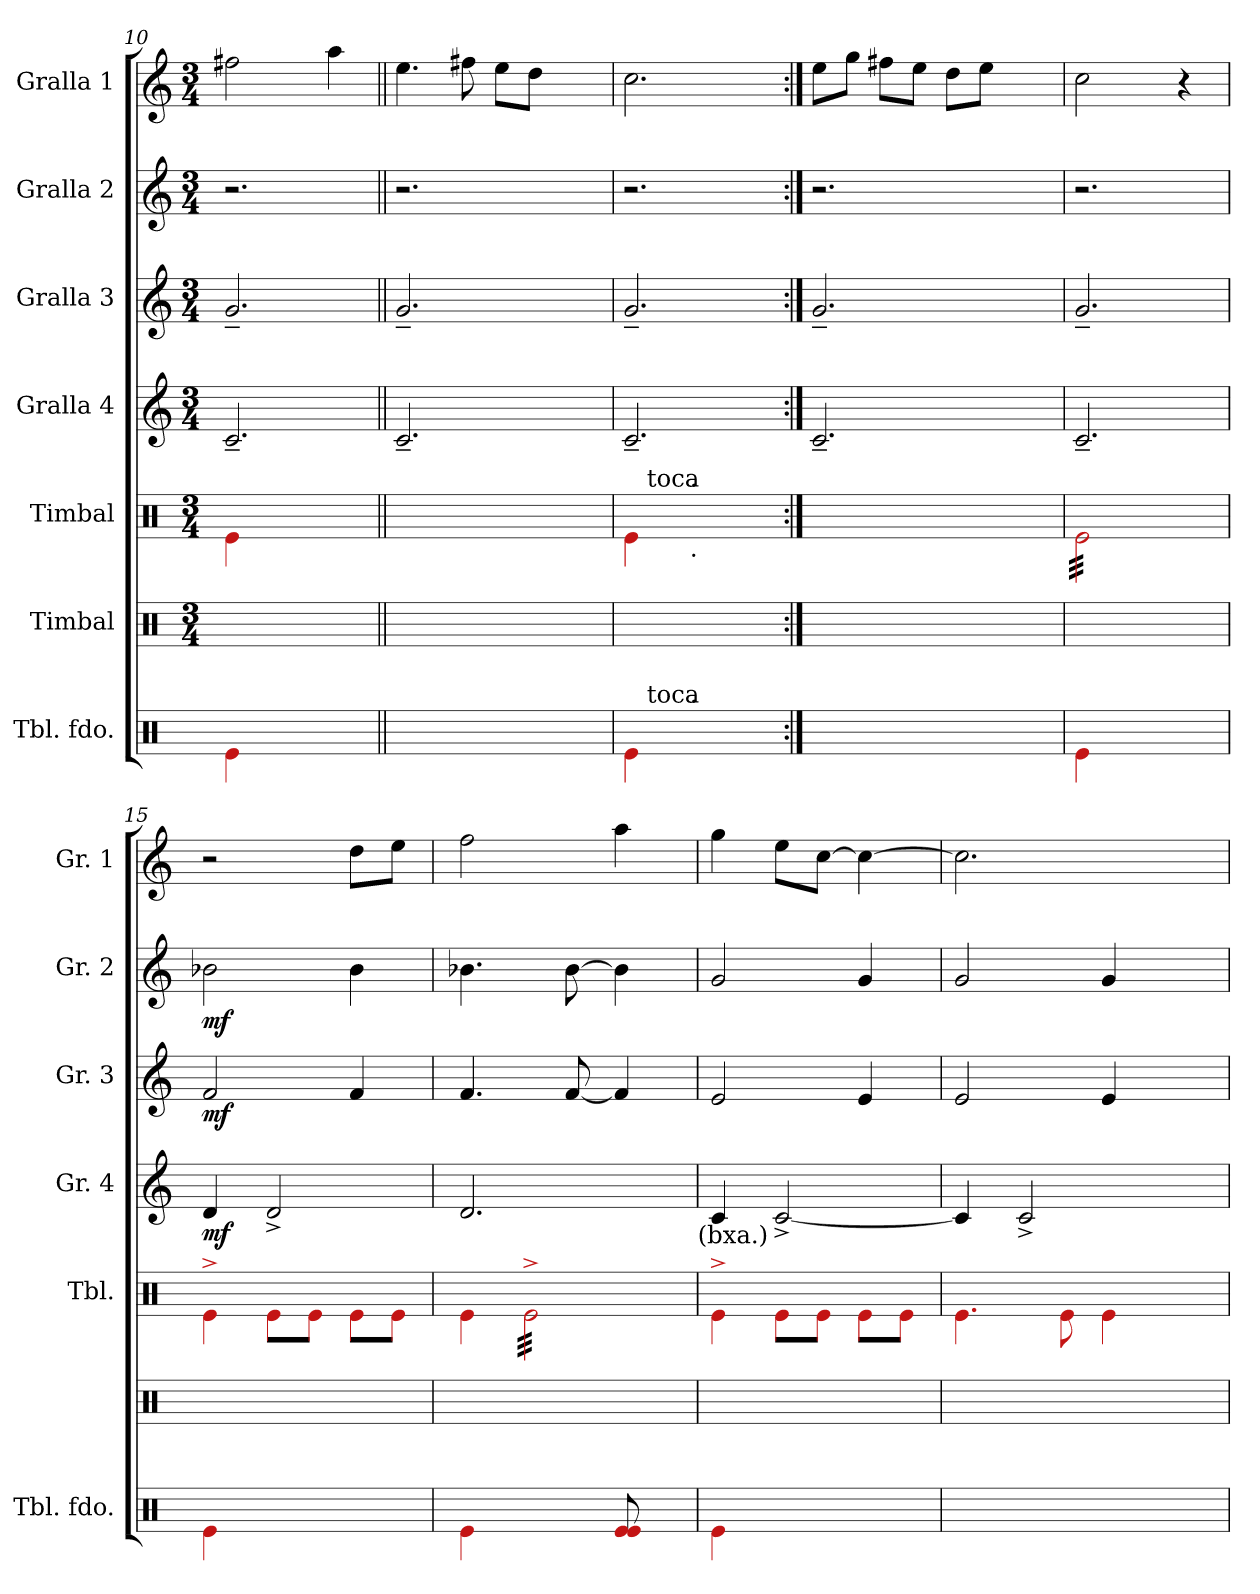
**kern	**kern	**kern	**kern	**dynam	**kern	**dynam	**kern	**dynam	**kern
*part7	*part6	*part5	*part4	*part4	*part3	*part3	*part2	*part2	*part1
*staff7	*staff6	*staff5	*staff4	*staff4	*staff3	*staff3	*staff2	*staff2	*staff1
*I"Tbl. fdo.	*I"Timbal	*I"Timbal	*I"Gralla 4	*	*I"Gralla 3	*	*I"Gralla 2	*	*I"Gralla 1
*I'Tbl. fdo.	*	*I'Tbl.	*I'Gr. 4	*	*I'Gr. 3	*	*I'Gr. 2	*	*I'Gr. 1
*clefX	*clefX	*clefX	*clefG2	*	*clefG2	*	*clefG2	*	*clefG2
*k[]	*k[]	*k[]	*k[]	*	*k[]	*	*k[]	*	*k[]
*	*M3/4	*M3/4	*M3/4	*	*M3/4	*	*M3/4	*	*M3/4
=10	=10	=10	=10	=10	=10	=10	=10	=10	=10
4e\	2.ryy	4e\	2.c~/	.	2.g~/	.	2.r	.	2ff#X\
2ryy	.	2ryy	.	.	.	.	.	.	.
.	.	.	.	.	.	.	.	.	4aa\
=11||	=11||	=11||	=11||	=11||	=11||	=11||	=11||	=11||	=11||
1ryy	2.ryy	2.ryy	2.c~/	.	2.g~/	.	2.r	.	4.ee\
.	.	.	.	.	.	.	.	.	8ff#X\
.	.	.	.	.	.	.	.	.	8ee\L
.	.	.	.	.	.	.	.	.	8dd\J
.	4ryy	4ryy	4ryy	.	4ryy	.	4ryy	.	4ryy
=12	=12	=12	=12	=12	=12	=12	=12	=12	=12
*^	*	*^	*	*	*	*	*	*	*
4e\	16ryy	2.ryy	4e\	16ryy	2.c~/	.	2.g~/	.	2.r	.	2.cc\
!	!	!	!	!LO:TX:a:t=toca	!	!	!	!	!	!	!
!	!LO:TX:a:t=toca	!	!	!	!	!	!	!	!	!	!
.	2ryy	.	.	2ryy	.	.	.	.	.	.	.
!	!	!	!LO:TX:b:t=.	!	!	!	!	!	!	!	!
!	!	!	!LO:TX:a:t=.	!	!	!	!	!	!	!	!
!LO:TX:a:t=.	!	!	!	!	!	!	!	!	!	!	!
2ryy	.	.	2ryy	.	.	.	.	.	.	.	.
.	8.ryy	.	.	8.ryy	.	.	.	.	.	.	.
*v	*v	*	*v	*v	*	*	*	*	*	*	*
=13:|!	=13:|!	=13:|!	=13:|!	=13:|!	=13:|!	=13:|!	=13:|!	=13:|!	=13:|!
1ryy	2.ryy	2.ryy	2.c~/	.	2.g~/	.	2.r	.	8ee\L
.	.	.	.	.	.	.	.	.	8gg\J
.	.	.	.	.	.	.	.	.	8ff#X\L
.	.	.	.	.	.	.	.	.	8ee\J
.	.	.	.	.	.	.	.	.	8dd\L
.	.	.	.	.	.	.	.	.	8ee\J
.	4ryy	4ryy	4ryy	.	4ryy	.	4ryy	.	4ryy
=14	=14	=14	=14	=14	=14	=14	=14	=14	=14
*	*	*tremolo	*	*	*	*	*	*	*
4e\	2.ryy	32e\LLL	2.c~/	.	2.g~/	.	2.r	.	2cc\
.	.	32e\	.	.	.	.	.	.	.
.	.	32e\	.	.	.	.	.	.	.
.	.	32e\	.	.	.	.	.	.	.
.	.	32e\	.	.	.	.	.	.	.
.	.	32e\	.	.	.	.	.	.	.
.	.	32e\	.	.	.	.	.	.	.
.	.	32e\	.	.	.	.	.	.	.
2ryy	.	32e\	.	.	.	.	.	.	.
.	.	32e\	.	.	.	.	.	.	.
.	.	32e\	.	.	.	.	.	.	.
.	.	32e\	.	.	.	.	.	.	.
.	.	32e\	.	.	.	.	.	.	.
.	.	32e\	.	.	.	.	.	.	.
.	.	32e\	.	.	.	.	.	.	.
.	.	32e\JJJ	.	.	.	.	.	.	.
*	*	*Xtremolo	*	*	*	*	*	*	*
.	.	4ryy	.	.	.	.	.	.	4r
=15	=15	=15	=15	=15	=15	=15	=15	=15	=15
!	!	!	!	!LO:DY:b	!	!LO:DY:b	!	!LO:DY:b	!
4e\	2.ryy	4e^\	4d/	mf	2f/	mf	2b-X\	mf	2r
2ryy	.	8e\L	2d^/	.	.	.	.	.	.
.	.	8e\J	.	.	.	.	.	.	.
.	.	8e\L	.	.	4f/	.	4b-\	.	8dd\L
.	.	8e\J	.	.	.	.	.	.	8ee\J
!!LO:PB:g=z
=16	=16	=16	=16	=16	=16	=16	=16	=16	=16
4e\	2.ryy	4e\	2.d/	.	4.f/	.	4.b-X\	.	2ff\
*	*	*tremolo	*	*	*	*	*	*	*
4ryy	.	32e^\LLL	.	.	.	.	.	.	.
.	.	32e^\	.	.	.	.	.	.	.
.	.	32e^\	.	.	.	.	.	.	.
.	.	32e^\	.	.	.	.	.	.	.
.	.	32e^\	.	.	[8f/	.	[8b-\	.	.
.	.	32e^\	.	.	.	.	.	.	.
.	.	32e^\	.	.	.	.	.	.	.
.	.	32e^\	.	.	.	.	.	.	.
8e/ 8e/	.	32e^\	.	.	4f/]	.	4b-\]	.	4aa\
.	.	32e^\	.	.	.	.	.	.	.
.	.	32e^\	.	.	.	.	.	.	.
.	.	32e^\	.	.	.	.	.	.	.
8ryy	.	32e^\	.	.	.	.	.	.	.
.	.	32e^\	.	.	.	.	.	.	.
.	.	32e^\	.	.	.	.	.	.	.
.	.	32e^\JJJ	.	.	.	.	.	.	.
*	*	*Xtremolo	*	*	*	*	*	*	*
!	!	!	!LO:TX:b:t=(bxa.)	!	!	!	!	!	!
=17	=17	=17	=17	=17	=17	=17	=17	=17	=17
4e\	2.ryy	4e^\	4c/	.	2e/	.	2g/	.	4gg\
2ryy	.	8e\L	[2c^/	.	.	.	.	.	8ee\L
.	.	8e\J	.	.	.	.	.	.	[8cc\J
.	.	8e\L	.	.	4e/	.	4g/	.	4cc\_
.	.	8e\J	.	.	.	.	.	.	.
=18	=18	=18	=18	=18	=18	=18	=18	=18	=18
1ryy	2.ryy	4.e\	4c/]	.	2e/	.	2g/	.	2.cc\]
.	.	.	2c^/	.	.	.	.	.	.
.	.	8e\	.	.	.	.	.	.	.
.	.	4e\	.	.	4e/	.	4g/	.	.
.	4ryy	4ryy	4ryy	.	4ryy	.	4ryy	.	4ryy
=	=	=	=	=	=	=	=	=	=
*-	*-	*-	*-	*-	*-	*-	*-	*-	*-
